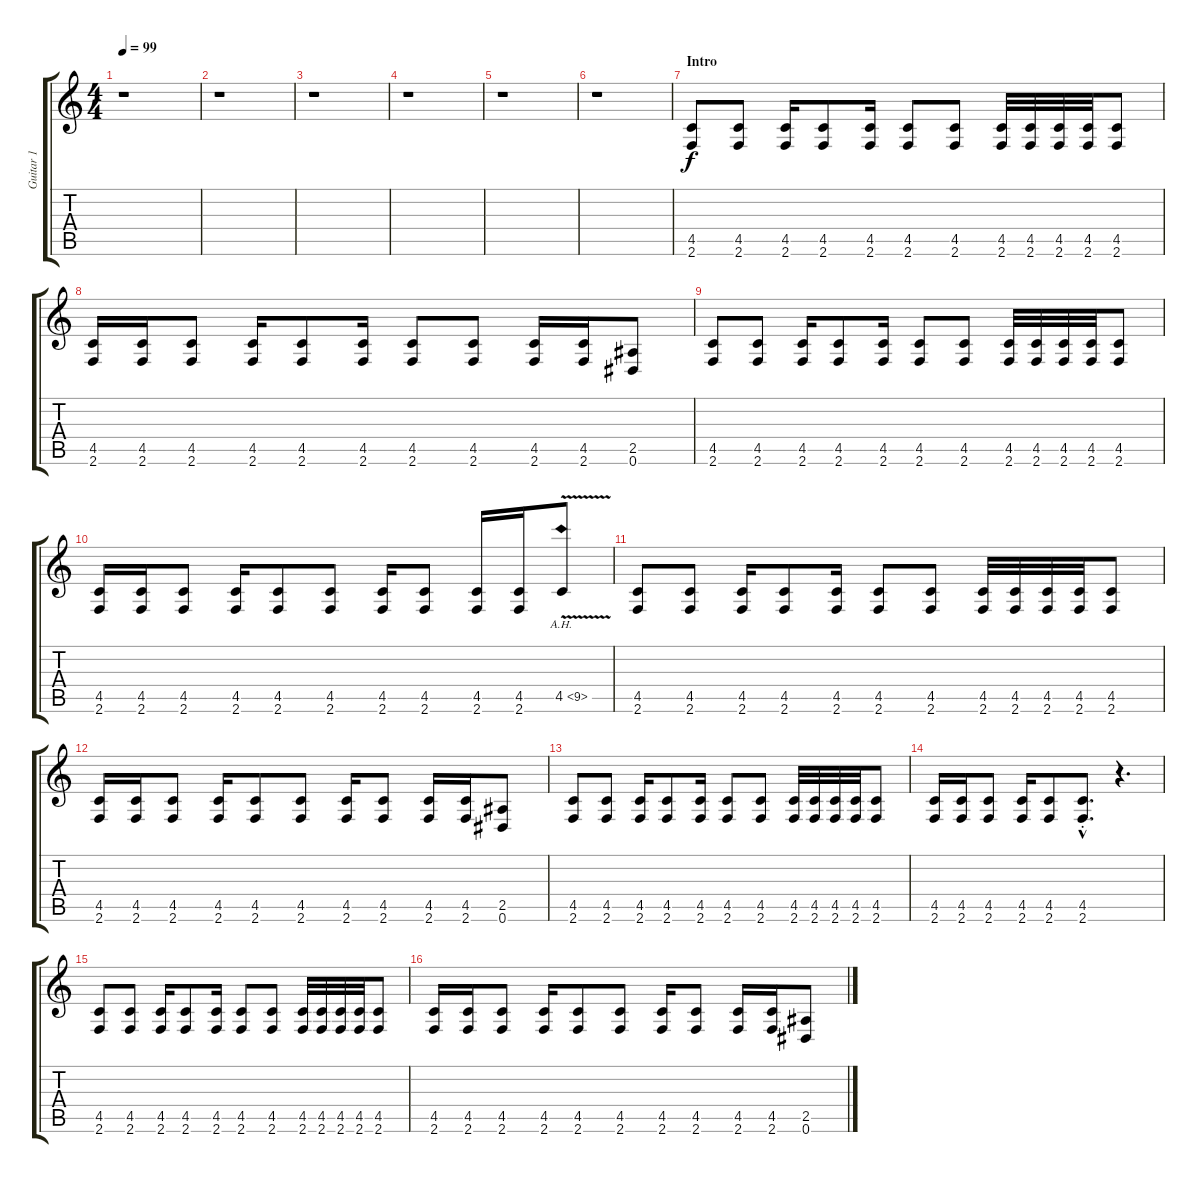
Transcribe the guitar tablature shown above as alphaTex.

\track ("Guitar 1" "Guitar 1") {instrument distortionguitar}
\staff {score tabs}
\tuning (Eb4 Bb3 Gb3 Db3 Ab2 Eb2) {hide}
\ts (4 4)
\tempo 99
\clef g2
\ks c
r.1{dy f instrument distortionguitar} |
r.1 |
r.1 |
r.1 |
r.1 |
r.1 |
\section ("" "Intro")
(4.5 2.6).8 (4.5 2.6).8 (4.5 2.6).16 (4.5 2.6).8 (4.5 2.6).16 (4.5 2.6).8 (4.5 2.6).8 (4.5 2.6).32 (4.5 2.6).32 (4.5 2.6).32 (4.5 2.6).32 (4.5 2.6).8 |
(4.5 2.6).16 (4.5 2.6).16 (4.5 2.6).8 (4.5 2.6).16 (4.5 2.6).8 (4.5 2.6).16 (4.5 2.6).8 (4.5 2.6).8 (4.5 2.6).16 (4.5 2.6).16 (2.5 0.6).8 |
(4.5 2.6).8 (4.5 2.6).8 (4.5 2.6).16 (4.5 2.6).8 (4.5 2.6).16 (4.5 2.6).8 (4.5 2.6).8 (4.5 2.6).32 (4.5 2.6).32 (4.5 2.6).32 (4.5 2.6).32 (4.5 2.6).8 |
(4.5 2.6).16 (4.5 2.6).16 (4.5 2.6).8 (4.5 2.6).16 (4.5 2.6).8 (4.5 2.6).8 (4.5 2.6).16 (4.5 2.6).8 (4.5 2.6).16 (4.5 2.6).16 4.5{ah 5 v}.8 |
(4.5 2.6).8 (4.5 2.6).8 (4.5 2.6).16 (4.5 2.6).8 (4.5 2.6).16 (4.5 2.6).8 (4.5 2.6).8 (4.5 2.6).32 (4.5 2.6).32 (4.5 2.6).32 (4.5 2.6).32 (4.5 2.6).8 |
(4.5 2.6).16 (4.5 2.6).16 (4.5 2.6).8 (4.5 2.6).16 (4.5 2.6).8 (4.5 2.6).8 (4.5 2.6).16 (4.5 2.6).8 (4.5 2.6).16 (4.5 2.6).16 (2.5 0.6).8 |
(4.5 2.6).8 (4.5 2.6).8 (4.5 2.6).16 (4.5 2.6).8 (4.5 2.6).16 (4.5 2.6).8 (4.5 2.6).8 (4.5 2.6).32 (4.5 2.6).32 (4.5 2.6).32 (4.5 2.6).32 (4.5 2.6).8 |
(4.5 2.6).16 (4.5 2.6).16 (4.5 2.6).8 (4.5 2.6).16 (4.5 2.6).8 (4.5{hac st} 2.6{hac st}).8{d} r.4{d} |
\section ("" "")
(4.5 2.6).8 (4.5 2.6).8 (4.5 2.6).16 (4.5 2.6).8 (4.5 2.6).16 (4.5 2.6).8 (4.5 2.6).8 (4.5 2.6).32 (4.5 2.6).32 (4.5 2.6).32 (4.5 2.6).32 (4.5 2.6).8 |
(4.5 2.6).16 (4.5 2.6).16 (4.5 2.6).8 (4.5 2.6).16 (4.5 2.6).8 (4.5 2.6).8 (4.5 2.6).16 (4.5 2.6).8 (4.5 2.6).16 (4.5 2.6).16 (2.5 0.6).8
